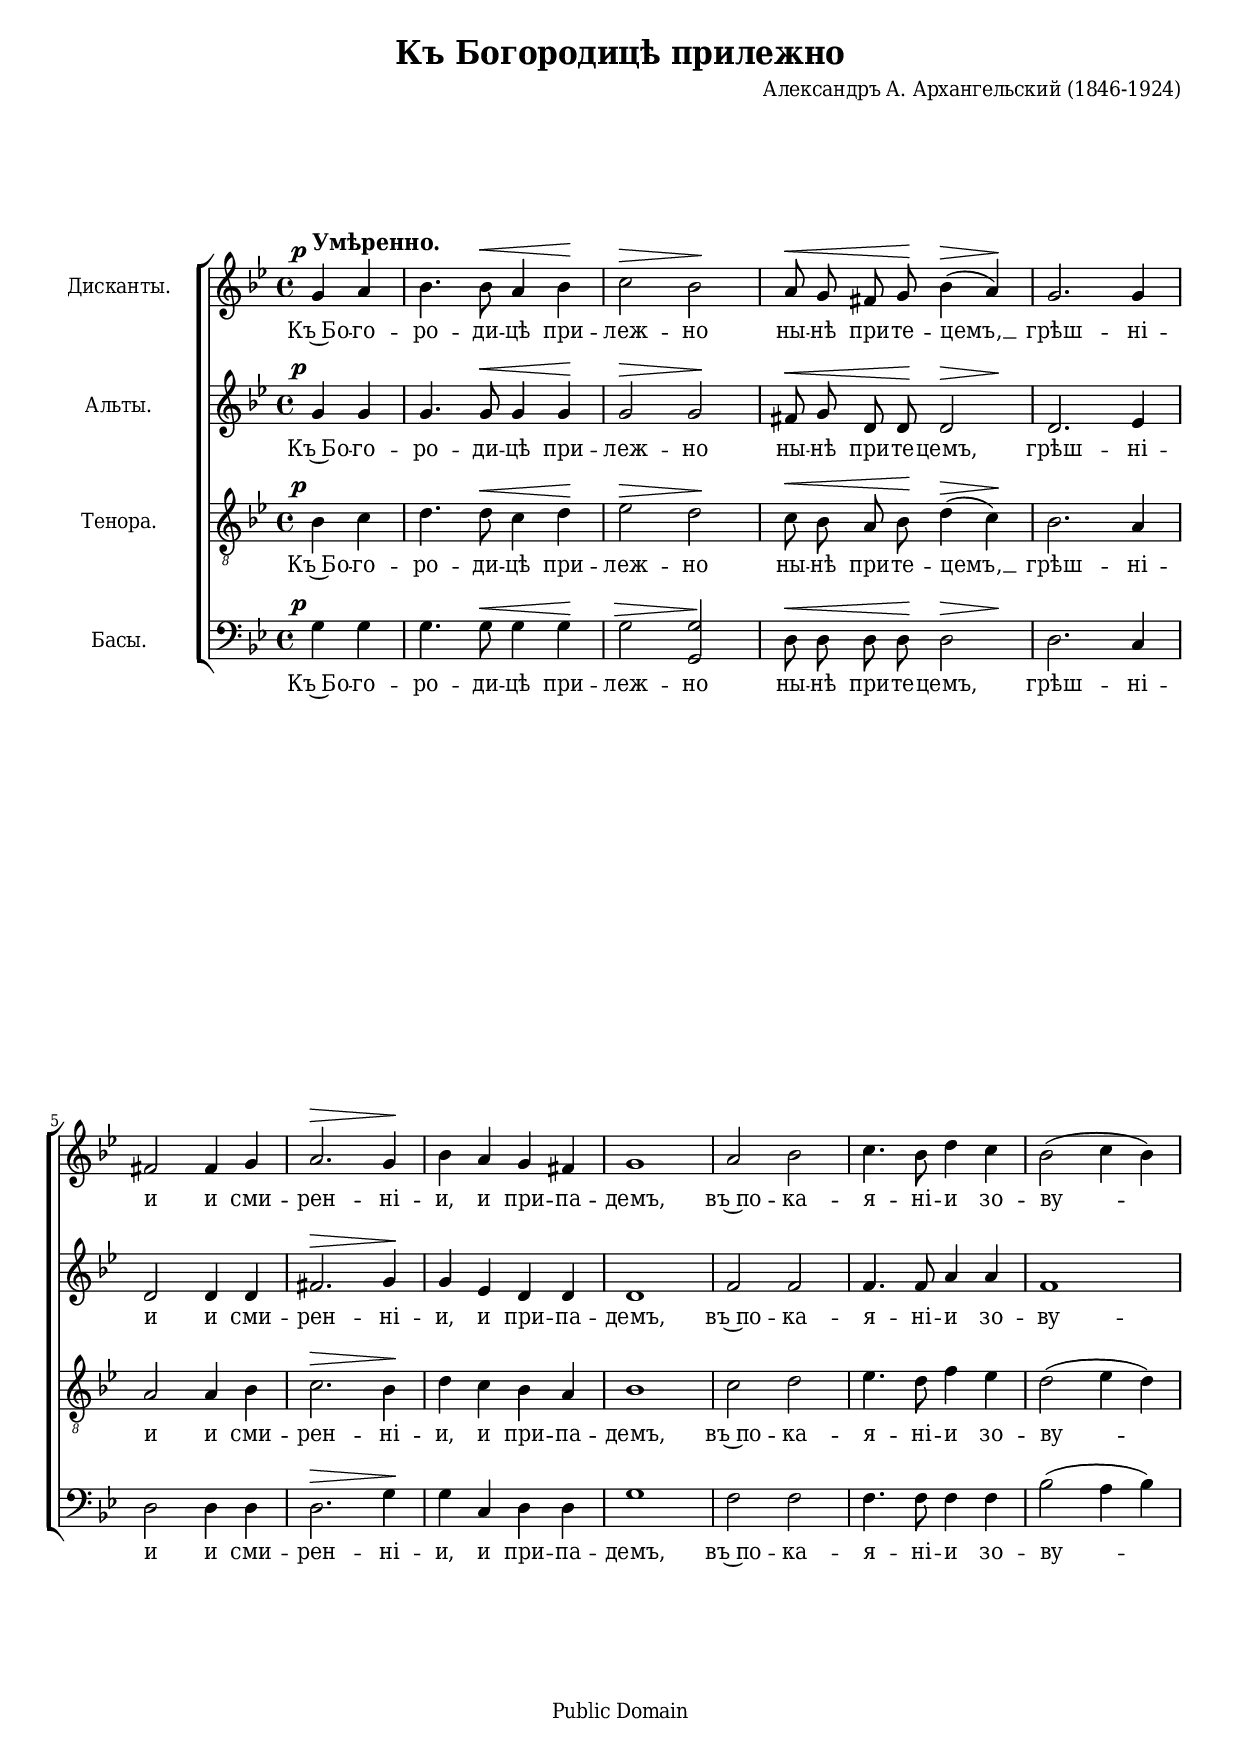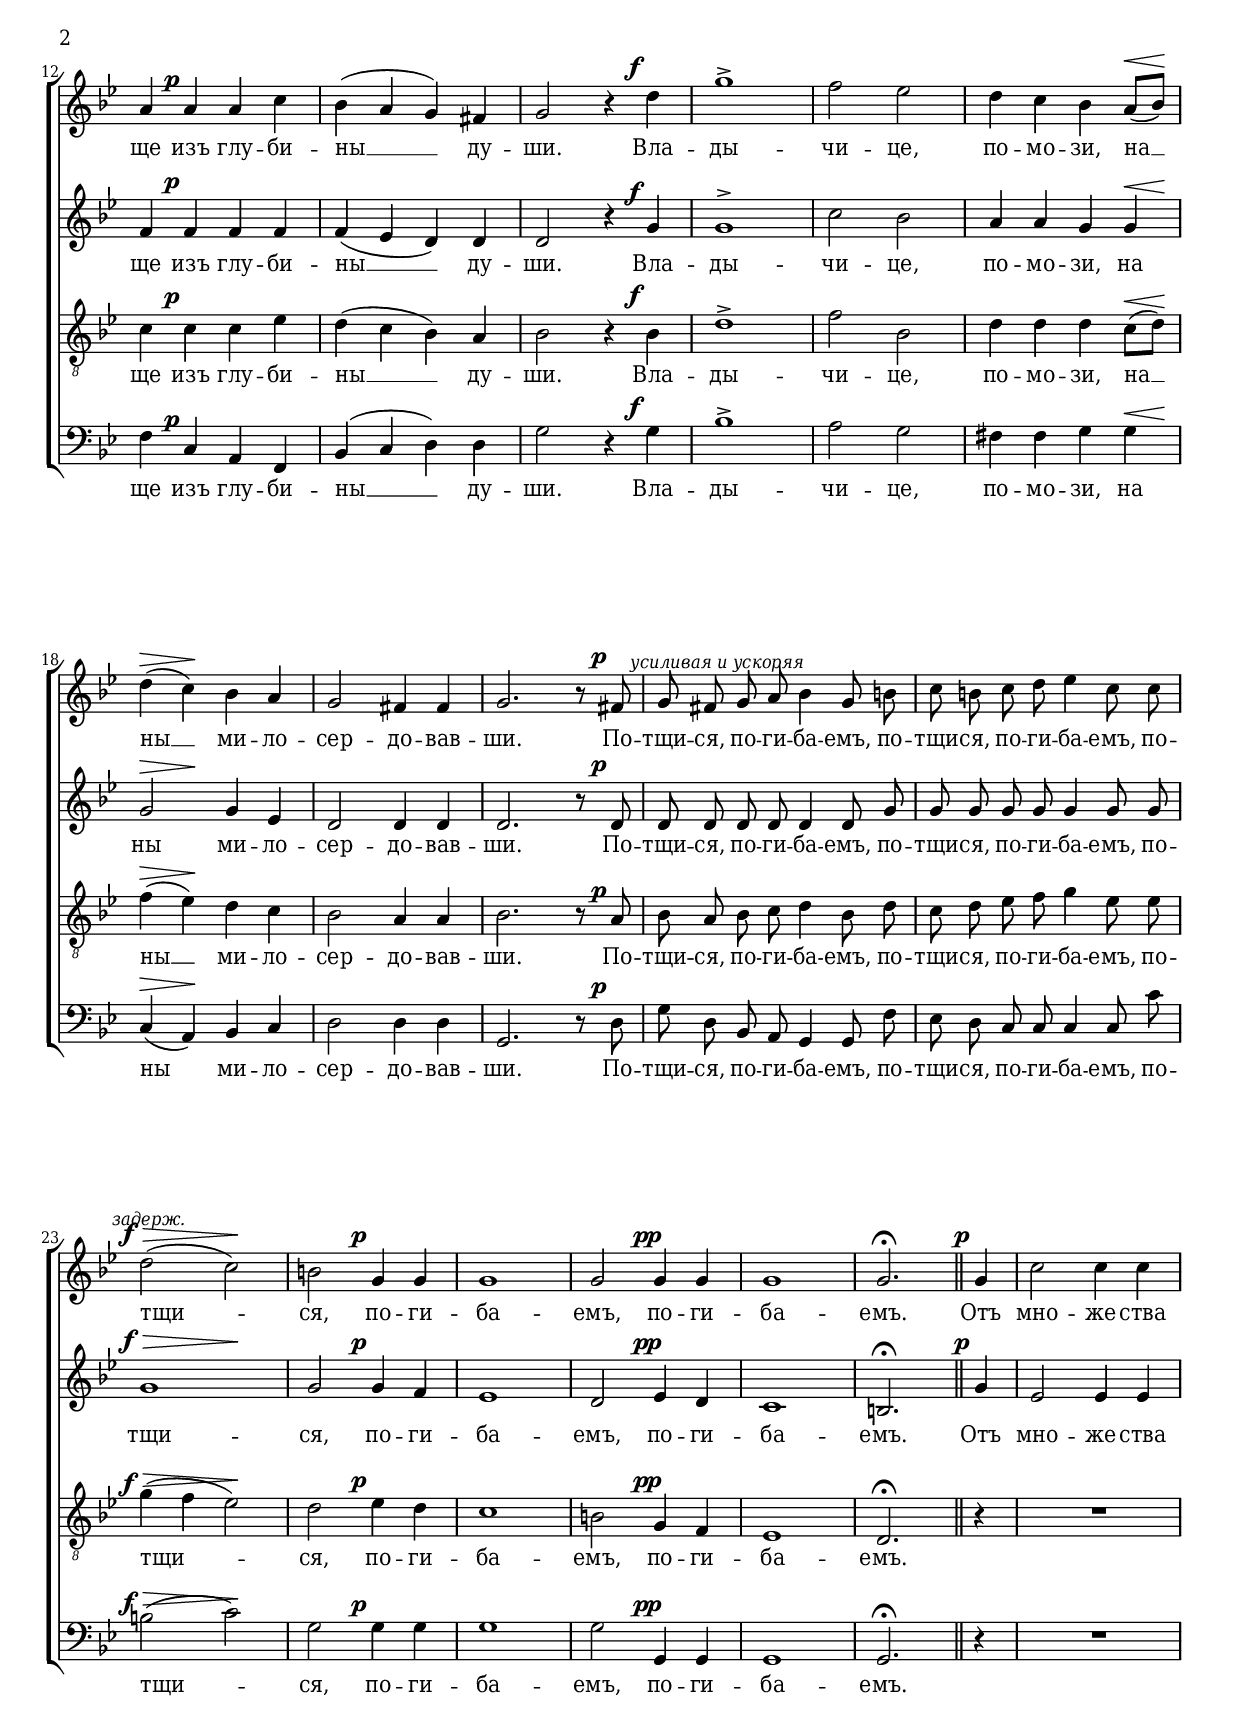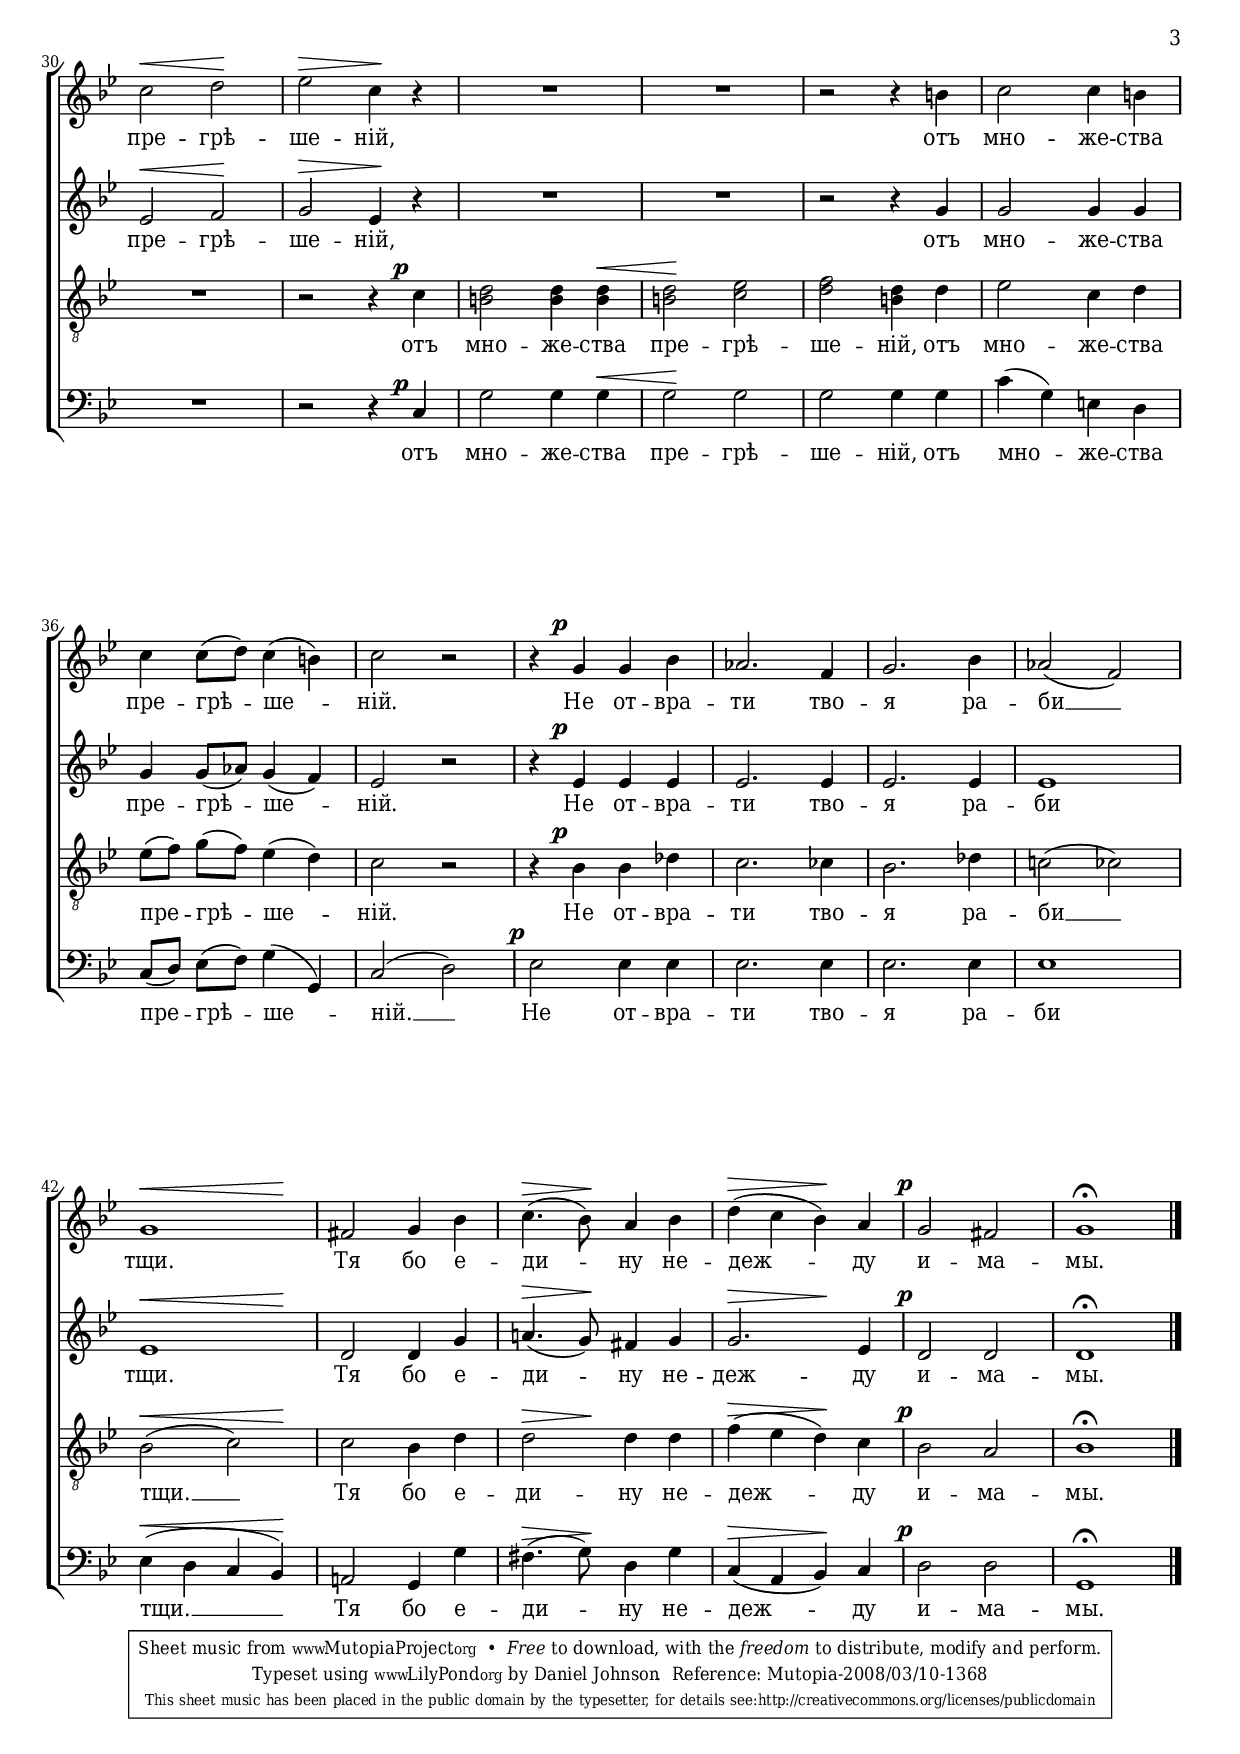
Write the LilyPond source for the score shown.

\version "2.11.41"

#(set-global-staff-size 18)

\paper {
	% We need a font with the Cyrillic "yat" character (U+0463).
	% I wish we had a better free font than DejaVu for this.
	% Adobe's Times Ten Cyrillic is ideal, but not free.
	% Or you could use the version of Times New Roman that ships with Windows Vista.
	#(define fonts (make-pango-font-tree "DejaVu Serif Condensed" "DejaVu Sans Condensed" "DejaVu Sans Mono" 0.9))
	ragged-last-bottom = ##f
	between-system-padding = 0
	indent = 1\in
}

\header {
	title = "Къ Богородицѣ прилежно"
	composer = "Александръ А. Архангельский (1846-1924)"
	
	%mutopia-specific headers:
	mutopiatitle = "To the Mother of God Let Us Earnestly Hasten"
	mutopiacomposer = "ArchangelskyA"
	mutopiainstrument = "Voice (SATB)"
	date = "19th century"
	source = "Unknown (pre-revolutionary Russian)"
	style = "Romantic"
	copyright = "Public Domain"
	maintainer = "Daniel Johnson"
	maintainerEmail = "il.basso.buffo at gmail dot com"
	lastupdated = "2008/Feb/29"
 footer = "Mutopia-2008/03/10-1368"
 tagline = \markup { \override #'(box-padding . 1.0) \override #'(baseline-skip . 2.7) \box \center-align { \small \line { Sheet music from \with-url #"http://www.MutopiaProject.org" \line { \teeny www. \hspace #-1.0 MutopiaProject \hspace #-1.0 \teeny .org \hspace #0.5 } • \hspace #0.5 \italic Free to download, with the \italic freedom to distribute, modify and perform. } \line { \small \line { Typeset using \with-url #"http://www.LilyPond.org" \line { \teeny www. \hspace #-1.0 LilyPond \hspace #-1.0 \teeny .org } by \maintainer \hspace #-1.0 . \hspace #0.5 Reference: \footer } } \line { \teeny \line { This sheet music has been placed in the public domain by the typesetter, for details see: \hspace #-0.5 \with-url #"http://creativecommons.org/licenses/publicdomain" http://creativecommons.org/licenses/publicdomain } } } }
}

global = { \time 4/4 \key g \minor \dynamicUp \autoBeamOff \partial 2 }
narrowStaves = { \overrideProperty #"Score.NonMusicalPaperColumn" #'line-break-system-details #'((alignment-offsets . (0 -6 -11.5 -17.5 -23 -29 -34.5 -40.5))) }
medStaves    = { \overrideProperty #"Score.NonMusicalPaperColumn" #'line-break-system-details #'((alignment-offsets . (0 -6 -12.5 -18.5 -25 -31 -37.5 -43.5))) }
wideStaves   = { \overrideProperty #"Score.NonMusicalPaperColumn" #'line-break-system-details #'((alignment-offsets . (0 -6 -14   -20   -28 -34 -42   -48  ))) }
dtDown = { \once\override DynamicText #'extra-offset = #'(0 . -1.25) }
hpDown = { \once\override Hairpin     #'extra-offset = #'(0 . -1.25) }
tsDown = { \once\override TextScript  #'extra-offset = #'(0 . -0.75) }
dtDownExtra = { \once\override DynamicText #'extra-offset = #'(0 . -1.75) }
hpDownExtra = { \once\override Hairpin     #'extra-offset = #'(-0.5 . -1.75) }
hpHalfDown = { \once\override Hairpin     #'extra-offset = #'(0 . -0.67) }
dtHalfDown = { \once\override DynamicText #'extra-offset = #'(0 . -0.5) }

sopNotes = {
	\global \clef treble
	s1*0^\markup{ \large\bold "Умѣренно." } \set Score.tempoWholesPerMinute = #(ly:make-moment 70 4)
	\wideStaves
	g'4\p a' |
	%1
	bes'4. bes'8\< a'4 bes'\! | c''2\> bes'\! | a'8\< g' fis' g'\! bes'4(\> a')\! | g'2. g'4 |
	%5
	\break \wideStaves
	fis'2 fis'4 g' | a'2.\> g'4\! | bes'4 a' g' fis' | g'1 | a'2 bes' | c''4. bes'8 d''4 c'' | bes'2( c''4 bes') |
	%12
	\pageBreak \medStaves
	a'4 \dtDown a'\p a' c'' | bes'4( a' g') fis' | g'2 r4 d''4\f | g''1^> | f''2 ees'' | d''4 c'' bes' a'8([\< bes'])\! |
	%18
	\break \medStaves
	d''4(\> c'')\! bes' a' | g'2 fis'4 fis' | g'2. r8 fis'\p | \tsDown g'8^\markup{\hspace #-3 \small\italic "усиливая и ускоряя"} fis' g' a' bes'4 g'8 b' | c''8 b' c'' d'' ees''4 c''8 c'' |
	%23
	\break \medStaves
	\tsDown d''2(\f\>^\markup{ \hspace #-3 \small\italic "задерж." } c'')\! | b'2 g'4\p g' | g'1 | g'2 g'4\pp g' | g'1 | g'2.^\fermata \bar "||" g'4\p | c''2 c''4 c'' |
	%30
	\break \narrowStaves
	c''2\< d''\! | ees''2\> c''4\! r4 | R1*2 | r2 r4 b'4 | c''2 c''4 b' |
	%36
	\break \narrowStaves
	c''4 c''8([ d'']) c''4( b') | c''2 r2 | r4 g'4\p g' bes' | aes'2. f'4 | g'2. bes'4 | aes'2( f') |
	%42
	\break \narrowStaves
	<< { g'1 } {s2.\< s4\! } >> | fis'2 g'4 bes' | c''4.(\> bes'8)\! a'4 bes' | d''4(\> c'' bes')\! a' | g'2\p fis' | g'1^\fermata \bar "|."
}
altNotes = {
	\global \clef treble
	g'4\p g' |
	%1
	g'4. g'8\< g'4 g'\! | g'2\> g'\! | fis'8\< g' d' d'\! << { d'2 } { s4\> s4\! } >> | d'2. ees'4 |
	%5
	d'2 d'4 d' | fis'2.\> g'4\! | g'4 ees' d' d' | d'1 | f'2 f' | f'4. f'8 a'4 a' | f'1 |
	%12
	f'4 f'\p f' f' | f'4( ees' d') d' | d'2 r4 \dtDown g'4\f | g'1^> | c''2 bes' | a'4 a' g' << { g'4 } { s8\< s8\! } >> |
	%18
	<< { g'2 } {s4\> s4\! } >> g'4 ees' | d'2 d'4 d' | d'2. r8 d'8\p | d'8 d' d' d' d'4 d'8 g' | g'8 g' g' g' g'4 g'8 g' |
	%23
	<< { g'1 } { s2\f\> s2\! } >> | g'2 g'4\p f' | ees'1 | d'2 ees'4\pp d' | c'1 | b2.^\fermata g'4\p | ees'2 ees'4 ees' |
	%30
	ees'2\< f'\! | g'2\> ees'4\! r4 | R1*2 | r2 r4 g'4 | g'2 g'4 g' |
	%36
	g'4 g'8([ aes']) g'4( f') | ees'2 r2 | r4 ees'4\p ees' ees' | ees'2. ees'4 | ees'2. ees'4 | ees'1 |
	%42
	<< { ees'1 } { s2.\< s4\! } >> | d'2 d'4 g' | a'!4.(\> g'8)\! fis'4 g' | << { g'2. } { s2\> s4\! } >> ees'4 | d'2\p d' | d'1^\fermata |
}
tenNotes = {
	\global \clef "G_8"
	bes4\p c' |
	%1
	d'4. d'8\< c'4 d'\! | ees'2\> d'\! | c'8\< bes a bes\! d'4(\> c'\!) | bes2. a4 |
	%5
	a2 a4 bes | c'2.\> bes4\! | d'4 c' bes a | bes1 | c'2 d' | ees'4. d'8 f'4 ees' | d'2( ees'4 d') |
	%12
	c'4 c'\p c' ees' | d'4( c' bes) a | bes2 r4 bes4\f | d'1^> | f'2 bes | d'4 d' d' c'8([\< d'])\! |
	%18
	f'4(\> ees')\! d' c' | bes2 a4 a | bes2. r8 \dtDown a8\p | bes8 a bes c' d'4 bes8 d' | c'8 d' ees' f' g'4 ees'8 ees' |
	%23
	\dtDownExtra \hpDown g'4(\f\> f' ees'2)\! | d'2 ees'4\p d' | c'1 | b2 g4\pp f | ees1 | d2.^\fermata r4 | R1 |
	%30
	R1 | r2 r4 \dtHalfDown c'4\p | <b d'>2 <b d'>4 <b d'>\< | <b d'>2\! <c' ees'> | <d' f'>2 <b d'>4 d' | ees'2 c'4 d' |
	%36
	ees'8([ f']) g'([ f']) ees'4( d') | c'2 r2 | r4 bes4\p bes des' | c'2. ces'4 | bes2. des'4 | c'!2( ces') |
	%42
	<< { bes2( c') } { s2.\< s4\! } >> | c'2 bes4 d' | << { d'2 } { s4.\> s8\! } >> d'4 d' | \hpHalfDown f'4(\> ees' d')\! c' | bes2\p a | bes1^\fermata |
}

basNotes = {
	\global \clef bass
	g4\p g |
	%1
	g4. g8\< g4 g\! | \hpDownExtra g2\> <g, g>\! | d8\< d d d\! << { d2 } { s4\> s4\! } >> | d2. c4 |
	%5
	d2 d4 d | d2.\> g4\! | g4 c d d | g1 | f2 f | f4. f8 f4 f | bes2( a4 bes) |
	%12
	f4 \dtDown c\p a, f, | bes,4( c d) d | g2 r4 g4\f | bes1^> | a2 g | fis4 fis g << { g4 } { s8\< s8\! } >> |
	%18
	c4(\> a,)\! bes, c | d2 d4 d | g,2. r8 d8\p | g8 d bes, a, g,4 g,8 f | ees8 d c c c4 c8 c' |
	%23
	\dtDownExtra \hpDown b2(\f\> c')\! | g2 g4\p g | g1 | g2 g,4\pp g, | g,1 | g,2.^\fermata r4 | R1 |
	%30
	R1 | r2 r4 \dtDown c4\p | g2 g4 g\< | g2\! g | g2 g4 g | c'4( g) e d |
	%36
	c8([ d]) ees([ f]) g4( g,) | c2( d) | ees2\p ees4 ees | ees2. ees4 | ees2. ees4 | ees1 |
	%42
	\hpHalfDown ees4(\< d c bes,)\! | a,!2 g,4 g | \hpHalfDown fis4.(\> g8)\! d4 g | \hpHalfDown c4(\> a, bes,)\! c | d2\p d | g,1^\fermata |
}

sopText = \lyricmode {
	Къ~Бо -- го -- ро -- ди -- цѣ при -- леж -- но ны -- нѣ при -- те -- цемъ, __
	грѣш -- ні -- и и сми -- рен -- ні -- и, и при -- па -- демъ,
	въ~по -- ка -- я -- ні -- и зо -- ву -- ще изъ глу -- би -- ны __ ду --
	ши. Вла -- ды -- чи -- це, по -- мо -- зи, на __ ны __ ми -- ло -- сер -- до -- вав --
	ши. По -- тщи -- ся, по -- ги -- ба -- емъ, по -- тщи -- ся, по -- ги -- ба -- емъ, по -- тщи --
	ся, по -- ги -- ба -- емъ, по -- ги -- ба -- емъ. Отъ
	мно -- же -- ства пре -- грѣ -- ше -- ній,
	отъ
	мно -- же -- ства пре -- грѣ -- ше -- ній.
	Не от -- вра -- ти тво -- я ра -- би __ тщи.
	Тя бо е -- ди -- ну не -- деж -- ду и -- ма -- мы.
}
altText = \lyricmode {
	Къ~Бо -- го -- ро -- ди -- цѣ при -- леж -- но ны -- нѣ при -- те -- цемъ,
	грѣш -- ні -- и и сми -- рен -- ні -- и, и при -- па -- демъ,
	въ~по -- ка -- я -- ні -- и зо -- ву -- ще изъ глу -- би -- ны __ ду --
	ши. Вла -- ды -- чи -- це, по -- мо -- зи, на ны ми -- ло -- сер -- до -- вав --
	ши. По -- тщи -- ся, по -- ги -- ба -- емъ, по -- тщи -- ся, по -- ги -- ба -- емъ, по -- тщи --
	ся, по -- ги -- ба -- емъ, по -- ги -- ба -- емъ. Отъ
	мно -- же -- ства пре -- грѣ -- ше -- ній,
	отъ
	мно -- же -- ства пре -- грѣ -- ше -- ній.
	Не от -- вра -- ти тво -- я ра -- би тщи.
	Тя бо е -- ди -- ну не -- деж -- ду и -- ма -- мы.
}
tenText = \lyricmode {
	Къ~Бо -- го -- ро -- ди -- цѣ при -- леж -- но ны -- нѣ при -- те -- цемъ, __
	грѣш -- ні -- и и сми -- рен -- ні -- и, и при -- па -- демъ,
	въ~по -- ка -- я -- ні -- и зо -- ву -- ще изъ глу -- би -- ны __ ду --
	ши. Вла -- ды -- чи -- це, по -- мо -- зи, на __ ны __ ми -- ло -- сер -- до -- вав --
	ши. По -- тщи -- ся, по -- ги -- ба -- емъ, по -- тщи -- ся, по -- ги -- ба -- емъ, по -- тщи --
	ся, по -- ги -- ба -- емъ, по -- ги -- ба -- емъ.
	отъ
	мно -- же -- ства пре -- грѣ -- ше -- ній, отъ
	мно -- же -- ства пре -- грѣ -- ше -- ній.
	Не от -- вра -- ти тво -- я ра -- би __ тщи. __
	Тя бо е -- ди -- ну не -- деж -- ду и -- ма -- мы.
}
basText = \lyricmode {
	Къ~Бо -- го -- ро -- ди -- цѣ при -- леж -- но ны -- нѣ при -- те -- цемъ,
	грѣш -- ні -- и и сми -- рен -- ні -- и, и при -- па -- демъ,
	въ~по -- ка -- я -- ні -- и зо -- ву -- ще изъ глу -- би -- ны __ ду --
	ши. Вла -- ды -- чи -- це, по -- мо -- зи, на ны ми -- ло -- сер -- до -- вав --
	ши. По -- тщи -- ся, по -- ги -- ба -- емъ, по -- тщи -- ся, по -- ги -- ба -- емъ, по -- тщи --
	ся, по -- ги -- ба -- емъ, по -- ги -- ба -- емъ.
	отъ
	мно -- же -- ства пре -- грѣ -- ше -- ній, отъ
	мно -- же -- ства пре -- грѣ -- ше -- ній. __
	Не от -- вра -- ти тво -- я ра -- би тщи. __
	Тя бо е -- ди -- ну не -- деж -- ду и -- ма -- мы.
}
\score {
	\new ChoirStaff
	<<
	\new Staff { \set Staff.instrumentName = "Дисканты." \new Voice = sopVoice \sopNotes }
	\new Lyrics \lyricsto sopVoice \sopText
	\new Staff { \set Staff.instrumentName = "Альты." \new Voice = altVoice \altNotes }
	\new Lyrics \lyricsto altVoice \altText
	\new Staff { \set Staff.instrumentName = "Тенора." \new Voice = tenVoice \tenNotes }
	\new Lyrics \lyricsto tenVoice \tenText
	\new Staff { \set Staff.instrumentName = "Басы." \new Voice = basVoice \basNotes }
	\new Lyrics \lyricsto basVoice \basText
	>>
	
	\layout {
		\context {
			\Score
			\override NonMusicalPaperColumn #'line-break-system-details = #'((alignment-offsets . (0 -6 -11.5 -17.5 -23 -29 -34.5 -40.5)))
		}
		\context {
			\Voice
			\override DynamicText #'X-offset = #-2
			hairpinToBarline = ##f
		}
	}
}

\score {
	<<
	\new Staff {
		\set Staff.midiInstrument = "oboe"
		\new Voice { \sopNotes }
	}
	\new Staff {
		\set Staff.midiInstrument = "english horn"
		\new Voice { \altNotes }
	}
	\new Staff {
		\set Staff.midiInstrument = "viola"
		\new Voice { \tenNotes }
	}
	\new Staff {
		\set Staff.midiInstrument = "cello"
		\new Voice { \basNotes }
	}
	>>
	\midi {
		\context { \Voice \remove Dynamic_performer }
	}
}
